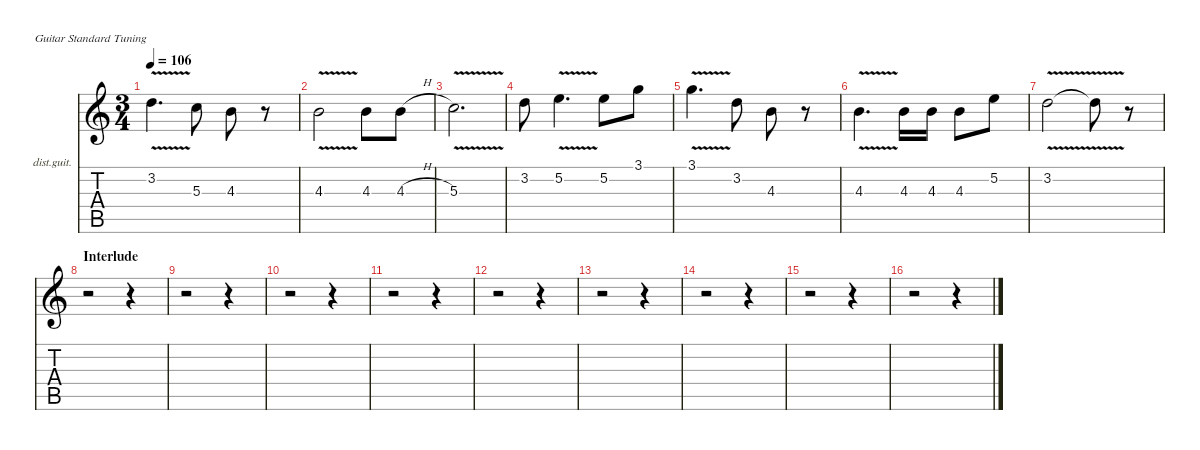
\defaultSystemsLayout 4
\hideDynamics
\bracketExtendMode nobrackets
\firstSystemTrackNameOrientation horizontal
\otherSystemsTrackNameOrientation horizontal
\track ("5th guitar" "dist.guit.") {instrument distortionguitar}
\staff {score tabs}
\tuning (E4 B3 G3 D3 A2 E2)
\ts (3 4)
\tempo 106
\clef g2
\ks c
3.2{v}.4{d dy f} 5.3.8 4.3.8 r.8 |
4.3{v}.2 4.3.8 4.3{h}.8 |
5.3{v}.2{d} |
3.2.8 5.2{v}.4{d} 5.2.8 3.1.8 |
3.1{v}.4{d} 3.2.8 4.3.8 r.8 |
4.3{v}.4{d} 4.3.16 4.3.16 4.3.8 5.2.8 |
3.2{v}.2 3.2{v t}.8 r.8 |
\section ("" "Interlude")
r.2 r.4 |
r.2 r.4 |
r.2 r.4 |
r.2 r.4 |
r.2 r.4 |
r.2 r.4 |
r.2 r.4 |
r.2 r.4 |
r.2 r.4
